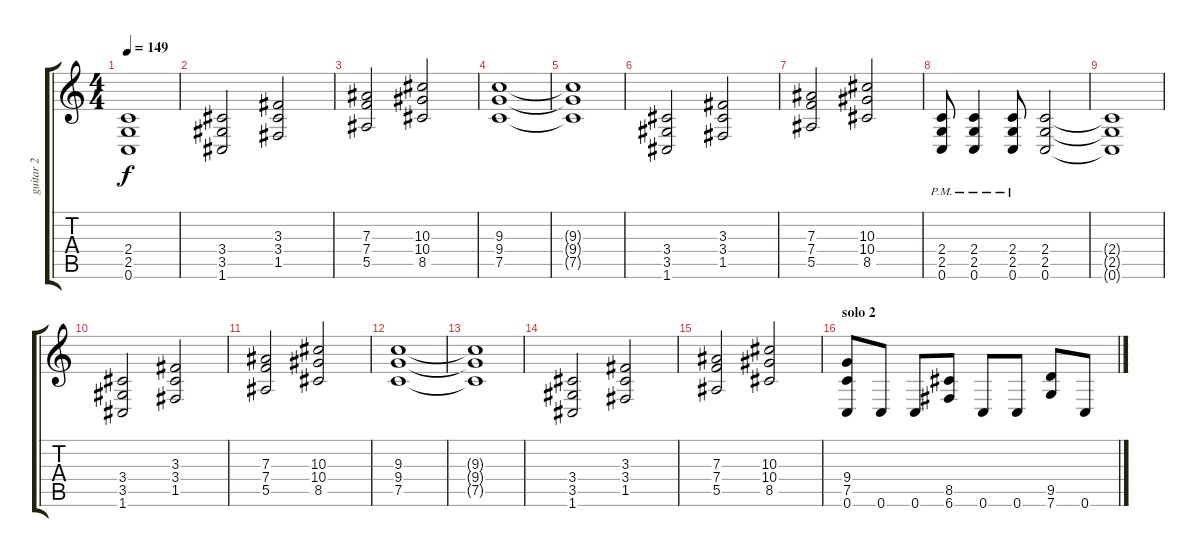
\track ("guitar 2" "guitar 2") {instrument distortionguitar}
\staff {score tabs}
\tuning (C4 G3 Eb3 Bb2 F2 C2) {hide}
\ts (4 4)
\tempo 149
\clef g2
\ks c
(2.4{t} 2.5{t} 0.6{t}).1{dy f} |
(3.4 3.5 1.6).2 (3.3 3.4 1.5).2 |
(7.3 7.4 5.5).2 (10.3 10.4 8.5).2 |
(9.3 9.4 7.5).1 |
(9.3{t} 9.4{t} 7.5{t}).1 |
(3.4 3.5 1.6).2 (3.3 3.4 1.5).2 |
(7.3 7.4 5.5).2 (10.3 10.4 8.5).2 |
(2.4{pm} 2.5{pm} 0.6{pm}).8 (2.4{pm} 2.5{pm} 0.6{pm}).4 (2.4{pm} 2.5{pm} 0.6{pm}).8 (2.4 2.5 0.6).2 |
(2.4{t} 2.5{t} 0.6{t}).1 |
(3.4 3.5 1.6).2 (3.3 3.4 1.5).2 |
(7.3 7.4 5.5).2 (10.3 10.4 8.5).2 |
(9.3 9.4 7.5).1 |
(9.3{t} 9.4{t} 7.5{t}).1 |
(3.4 3.5 1.6).2 (3.3 3.4 1.5).2 |
(7.3 7.4 5.5).2 (10.3 10.4 8.5).2 |
\section ("" "solo 2")
(9.4 7.5 0.6).8 0.6.8 0.6.8 (8.5 6.6).8 0.6.8 0.6.8 (9.5 7.6).8 0.6.8
